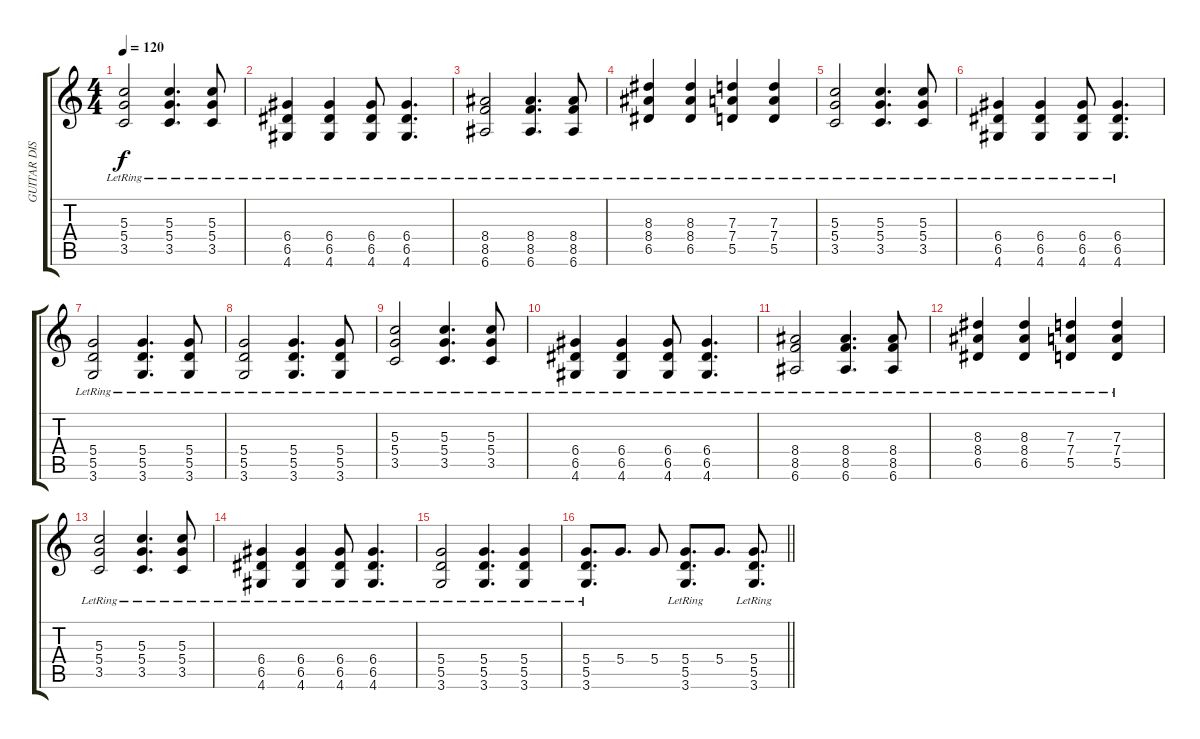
\track ("GUITAR DISTORSI" "GUITAR DIS") {instrument overdrivenguitar}
\staff {score tabs}
\tuning (E4 B3 G3 D3 A2 E2) {hide}
\ts (4 4)
\tempo 120
\clef g2
\ks c
(5.3{lr} 5.4{lr} 3.5{lr}).2{dy f} (5.3{lr} 5.4{lr} 3.5{lr}).4{d} (5.3{lr} 5.4{lr} 3.5{lr}).8 |
(6.4{lr} 6.5{lr} 4.6{lr}).4 (6.4{lr} 6.5{lr} 4.6{lr}).4 (6.4{lr} 6.5{lr} 4.6{lr}).8 (6.4{lr} 6.5{lr} 4.6{lr}).4{d} |
(8.4{lr} 8.5{lr} 6.6{lr}).2 (8.4{lr} 8.5{lr} 6.6{lr}).4{d} (8.4{lr} 8.5{lr} 6.6{lr}).8 |
(8.3{lr} 8.4{lr} 6.5{lr}).4 (8.3{lr} 8.4{lr} 6.5{lr}).4 (7.3{lr} 7.4{lr} 5.5{lr}).4 (7.3{lr} 7.4{lr} 5.5{lr}).4 |
(5.3{lr} 5.4{lr} 3.5{lr}).2 (5.3{lr} 5.4{lr} 3.5{lr}).4{d} (5.3{lr} 5.4{lr} 3.5{lr}).8 |
(6.4{lr} 6.5{lr} 4.6{lr}).4 (6.4{lr} 6.5{lr} 4.6{lr}).4 (6.4{lr} 6.5{lr} 4.6{lr}).8 (6.4{lr} 6.5{lr} 4.6{lr}).4{d} |
(5.4{lr} 5.5{lr} 3.6{lr}).2 (5.4{lr} 5.5{lr} 3.6{lr}).4{d} (5.4{lr} 5.5{lr} 3.6{lr}).8 |
(5.4{lr} 5.5{lr} 3.6{lr}).2 (5.4{lr} 5.5{lr} 3.6{lr}).4{d} (5.4{lr} 5.5{lr} 3.6{lr}).8 |
(5.3{lr} 5.4{lr} 3.5{lr}).2 (5.3{lr} 5.4{lr} 3.5{lr}).4{d} (5.3{lr} 5.4{lr} 3.5{lr}).8 |
(6.4{lr} 6.5{lr} 4.6{lr}).4 (6.4{lr} 6.5{lr} 4.6{lr}).4 (6.4{lr} 6.5{lr} 4.6{lr}).8 (6.4{lr} 6.5{lr} 4.6{lr}).4{d} |
(8.4{lr} 8.5{lr} 6.6{lr}).2 (8.4{lr} 8.5{lr} 6.6{lr}).4{d} (8.4{lr} 8.5{lr} 6.6{lr}).8 |
(8.3{lr} 8.4{lr} 6.5{lr}).4 (8.3{lr} 8.4{lr} 6.5{lr}).4 (7.3{lr} 7.4{lr} 5.5{lr}).4 (7.3{lr} 7.4{lr} 5.5{lr}).4 |
(5.3{lr} 5.4{lr} 3.5{lr}).2 (5.3{lr} 5.4{lr} 3.5{lr}).4{d} (5.3{lr} 5.4{lr} 3.5{lr}).8 |
(6.4{lr} 6.5{lr} 4.6{lr}).4 (6.4{lr} 6.5{lr} 4.6{lr}).4 (6.4{lr} 6.5{lr} 4.6{lr}).8 (6.4{lr} 6.5{lr} 4.6{lr}).4{d} |
(5.4{lr} 5.5{lr} 3.6{lr}).2 (5.4{lr} 5.5{lr} 3.6{lr}).4{d} (5.4{lr} 5.5{lr} 3.6{lr}).4 |
\barLineRight lightlight
(5.4 5.5 3.6{lr}).8{d} 5.4.8{d} 5.4.8 (5.4 5.5 3.6{lr}).8{d} 5.4.8{d} (5.4 5.5 3.6{lr}).8{d}
